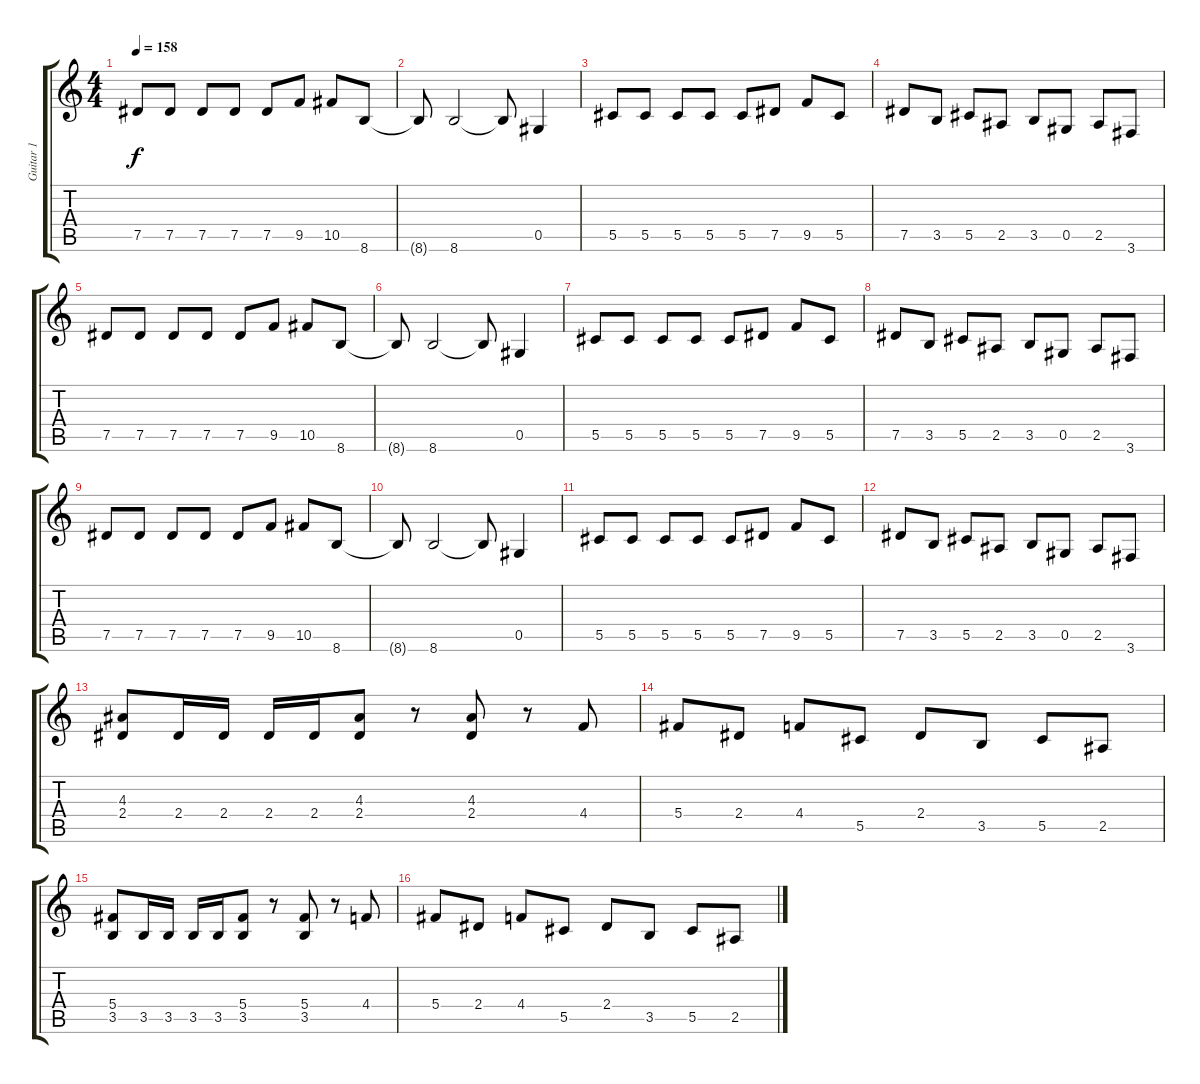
\track ("Guitar 1" "Guitar 1") {instrument distortionguitar}
\staff {score tabs}
\tuning (Eb4 Bb3 Gb3 Db3 Ab2 Eb2) {hide}
\ts (4 4)
\tempo 158
\clef g2
\ks c
7.5.8{dy f} 7.5.8 7.5.8 7.5.8 7.5.8 9.5.8 10.5.8 8.6.8 |
8.6{t}.8 8.6.2 8.6{t}.8 0.5.4 |
5.5.8 5.5.8 5.5.8 5.5.8 5.5.8 7.5.8 9.5.8 5.5.8 |
7.5.8 3.5.8 5.5.8 2.5.8 3.5.8 0.5.8 2.5.8 3.6.8 |
7.5.8 7.5.8 7.5.8 7.5.8 7.5.8 9.5.8 10.5.8 8.6.8 |
8.6{t}.8 8.6.2 8.6{t}.8 0.5.4 |
5.5.8 5.5.8 5.5.8 5.5.8 5.5.8 7.5.8 9.5.8 5.5.8 |
7.5.8 3.5.8 5.5.8 2.5.8 3.5.8 0.5.8 2.5.8 3.6.8 |
7.5.8 7.5.8 7.5.8 7.5.8 7.5.8 9.5.8 10.5.8 8.6.8 |
8.6{t}.8 8.6.2 8.6{t}.8 0.5.4 |
5.5.8 5.5.8 5.5.8 5.5.8 5.5.8 7.5.8 9.5.8 5.5.8 |
7.5.8 3.5.8 5.5.8 2.5.8 3.5.8 0.5.8 2.5.8 3.6.8 |
(4.3 2.4).8 2.4.16 2.4.16 2.4.16 2.4.16 (4.3 2.4).8 r.8 (4.3 2.4).8 r.8 4.4.8 |
5.4.8 2.4.8 4.4.8 5.5.8 2.4.8 3.5.8 5.5.8 2.5.8 |
(5.4 3.5).8 3.5.16 3.5.16 3.5.16 3.5.16 (5.4 3.5).8 r.8 (5.4 3.5).8 r.8 4.4.8 |
5.4.8 2.4.8 4.4.8 5.5.8 2.4.8 3.5.8 5.5.8 2.5.8
